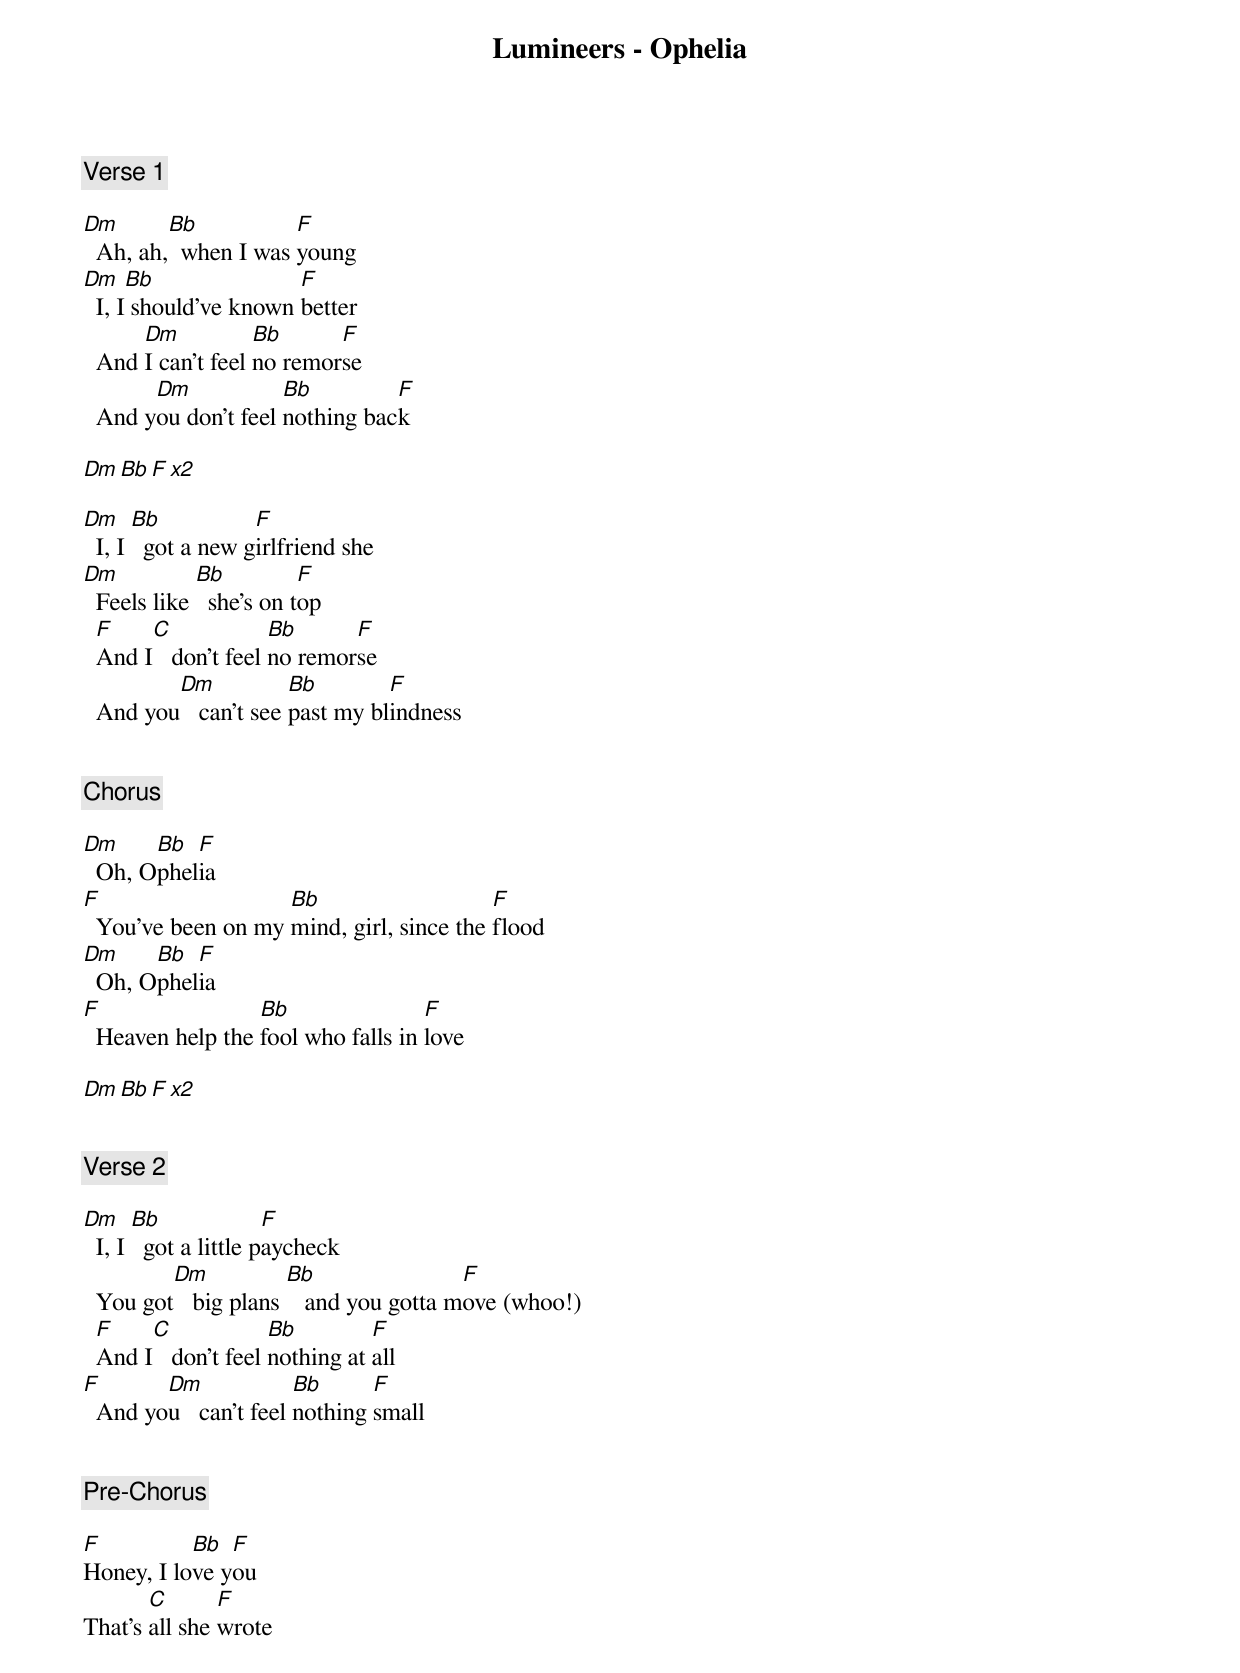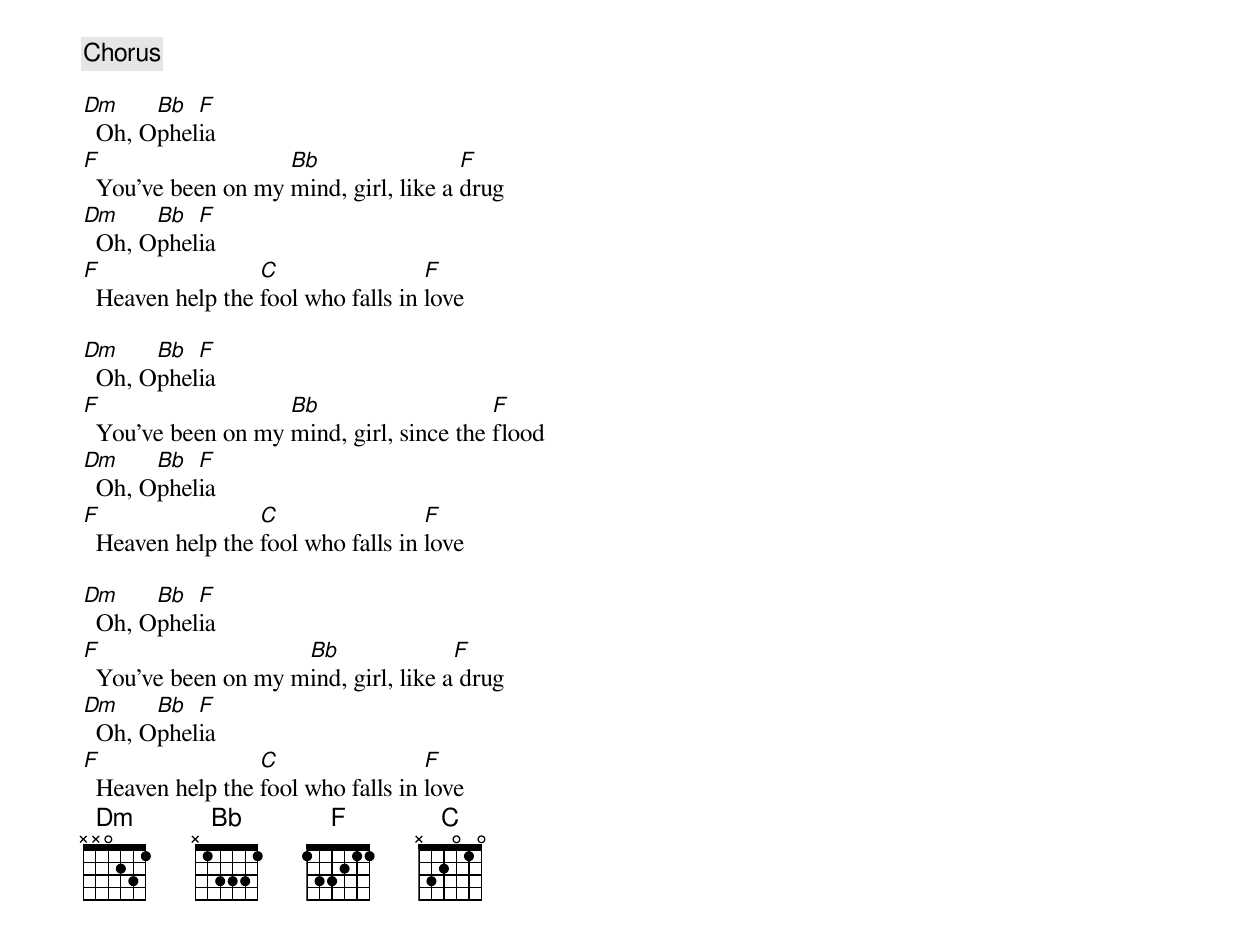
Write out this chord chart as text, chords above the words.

Lumineers - Ophelia

[Verse 1]

Dm       Bb           F
  Ah, ah,  when I was young
Dm    Bb               F
  I, I should've known better
      Dm           Bb      F
  And I can't feel no remorse
       Dm            Bb         F
  And you don't feel nothing back

Dm Bb F x2

Dm     Bb           F
  I, I   got a new girlfriend she
Dm           Bb          F
  Feels like   she's on top
  F    C             Bb      F
  And I   don't feel no remorse
         Dm           Bb        F
  And you   can't see past my blindness


[Chorus]

Dm     Bb  F
  Oh, Ophelia
F                   Bb                    F
  You've been on my mind, girl, since the flood
Dm     Bb  F
  Oh, Ophelia
F                 Bb                F
  Heaven help the fool who falls in love

Dm Bb F x2


[Verse 2]

Dm     Bb              F
  I, I   got a little paycheck
         Dm           Bb                F
  You got   big plans    and you gotta move (whoo!)
  F    C             Bb         F
  And I   don't feel nothing at all
F       Dm             Bb      F
  And you   can't feel nothing small


[Pre-Chorus]

F          Bb  F
Honey, I love you
       C       F
That's all she wrote


[Chorus]

Dm     Bb  F
  Oh, Ophelia
F                   Bb                 F
  You've been on my mind, girl, like a drug
Dm     Bb  F
  Oh, Ophelia
F                 C                 F
  Heaven help the fool who falls in love

Dm     Bb  F
  Oh, Ophelia
F                   Bb                    F
  You've been on my mind, girl, since the flood
Dm     Bb  F
  Oh, Ophelia
F                 C                 F
  Heaven help the fool who falls in love

Dm     Bb  F
  Oh, Ophelia
F                    Bb               F
  You've been on my mind, girl, like a drug
Dm     Bb  F
  Oh, Ophelia
F                 C                 F
  Heaven help the fool who falls in love
